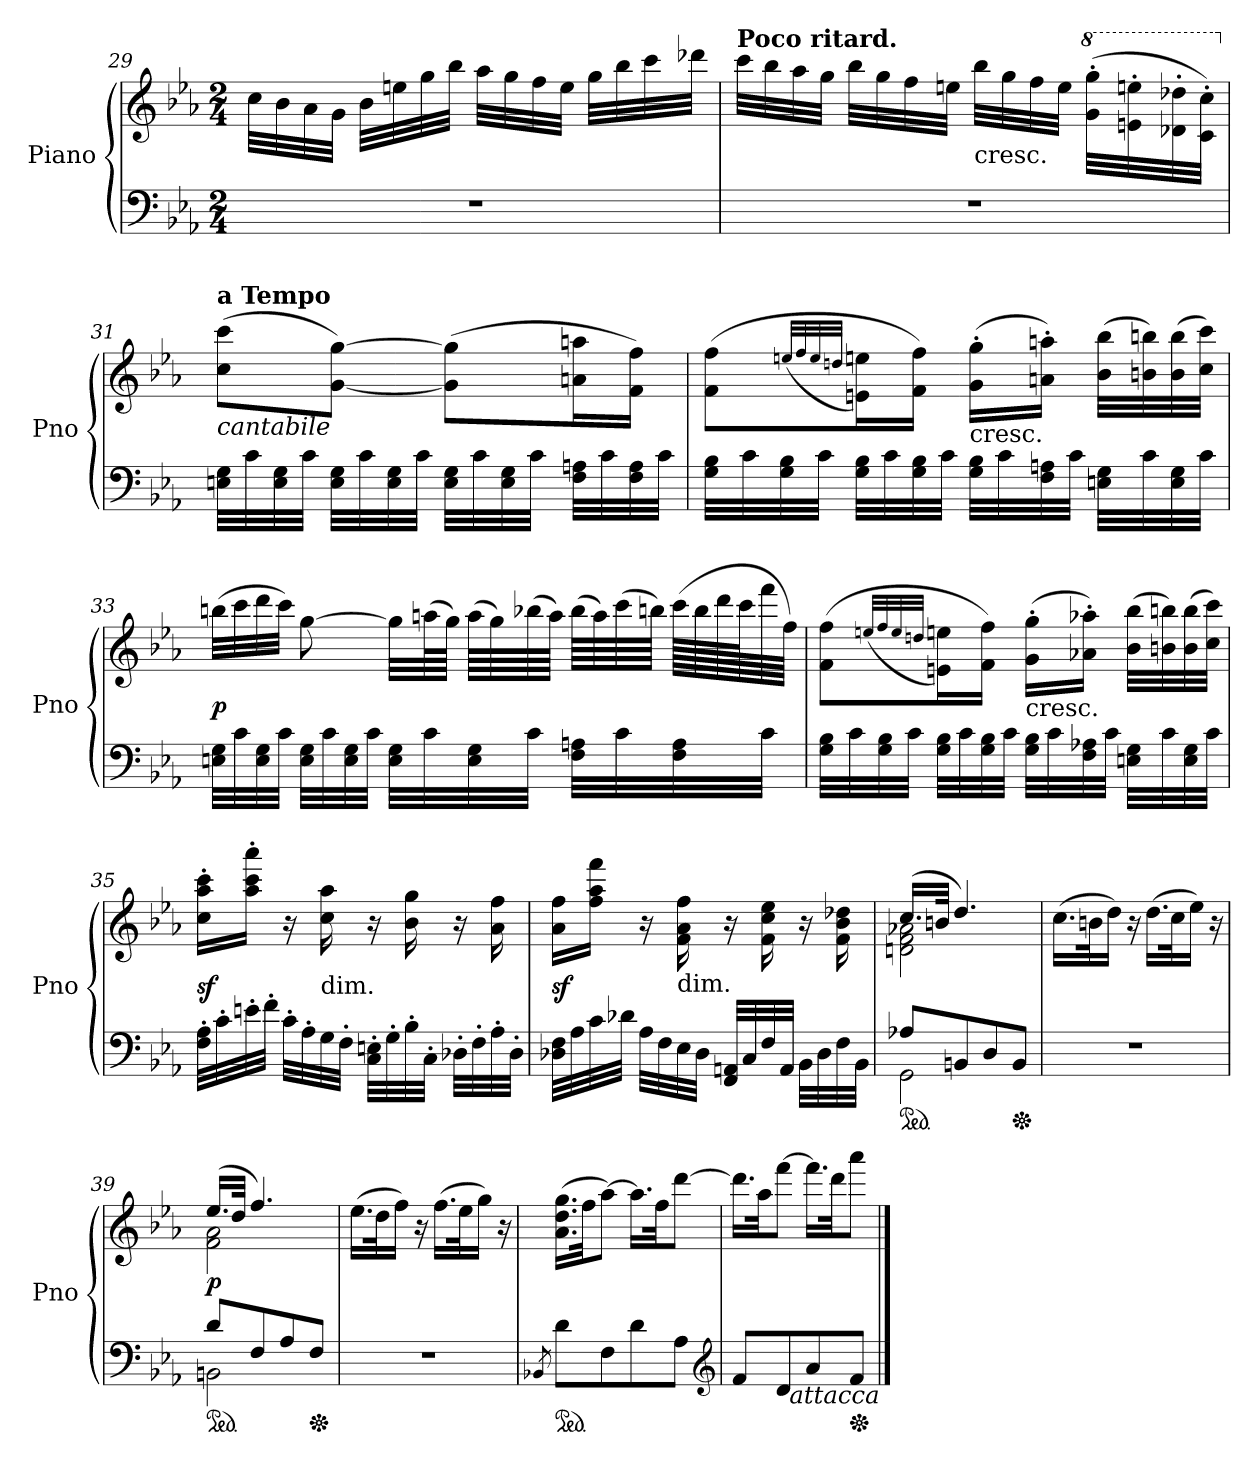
**kern	**kern	**dynam
*part1	*part1	*part1
*staff2	*staff1	*staff1/2
*I"Piano	*	*
*I'Pno	*	*
*clefF4	*clefG2	*
*k[b-e-a-]	*k[b-e-a-]	*
*c:	*c:	*
*M2/4	*M2/4	*
=29	=29	=29
2r	32cc\LLL	.
.	32b-\	.
.	32a-\	.
.	32g\JJJ	.
.	32b-LLL	.
.	32een	.
.	32gg	.
.	32bb-JJJ	.
.	32aa-LLL	.
.	32gg	.
.	32ff	.
.	32eeJJJ	.
.	32ggLLL	.
.	32bb-	.
.	32ccc	.
.	32ddd-XJJJ	.
=30	=30	=30
!	!LO:TX:a:B:t=Poco ritard.	!
2r	32cccLLL	.
.	32bb-	.
.	32aa-	.
.	32ggJJJ	.
.	32bb-LLL	.
.	32gg	.
.	32ff	.
.	32eenJJJ	.
!	!LO:TX:c:t=cresc.	!
.	32bb-LLL	.
.	32gg	.
.	32ff	.
.	32eeJJJ	.
*	*8va	*
.	(32gg'\ 32ggg'\LLL	.
.	32een'\ 32eeen'\	.
.	32dd-X'\ 32ddd-X'\	.
.	32cc'\ 32ccc'\JJJ)	.
=31	=31	=31
*	*X8va	*
!	!LO:TX:a:B:t=a Tempo	!
!	!LO:TX:b:i:t=cantabile	!
32En 32GLLL	(8cc 8cccL	.
32c	.	.
32E 32G	.	.
32cJJJ	.	.
32E 32GLLL	[8g [8ggJ)	.
32c	.	.
32E 32G	.	.
32cJJJ	.	.
32E 32GLLL	(8g] 8gg]L	.
32c	.	.
32E 32G	.	.
32cJJJ	.	.
32F 32AnLLL	16an 16aanL	.
32c	.	.
32F 32A	16f 16ffJJ)	.
32cJJJ	.	.
=32	=32	=32
32G 32B-LLL	(8f 8ffL	.
32c	.	.
32G 32B-	.	.
32cJJJ	.	.
.	(32qeenLLL	.
.	32qff	.
.	32qee	.
.	32qddnJJJ	.
32G 32B-LLL	16en 16eenL)	.
32c	.	.
32G 32B-	16f 16ffJJ)	.
32cJJJ	.	.
!	!LO:TX:c:t=cresc.	!
32G 32B-LLL	(16g' 16gg'LL	.
32c	.	.
32F 32An	16an' 16aan'JJ)	.
32cJJJ	.	.
32En 32GLLL	(32b- 32bb-LLL	.
32c	32bn 32bbn)	.
32E 32G	(32b 32bb	.
32cJJJ	32cc 32cccJJJ)	.
=33	=33	=33
32En 32GLLL	(32bbnLLL	p
32c	32ccc	.
32E 32G	32ddd	.
32cJJJ	32cccJJJ)	.
32E 32GLLL	[8gg	.
32c	.	.
32E 32G	.	.
32cJJJ	.	.
32E 32GLLL	32ggLLL]	.
32c	(64aanL	.
.	64ggJJJJ)	.
32E 32G	(64aaLLLL	.
.	64gg)	.
32cJJJ	(64bb-X	.
.	64aaJJJJ)	.
32F 32AnLLL	(64bb-LLLL	.
.	64aa)	.
32c	(64ccc	.
.	64bbnJJJJ)	.
32F 32A	(128cccLLLLL	.
.	128bb	.
.	128ddd	.
.	128cccJ	.
32cJJJ	64fff	.
.	64ffJJJJ)	.
=34	=34	=34
32G 32B-LLL	(8f 8ffL	.
32c	.	.
32G 32B-	.	.
32cJJJ	.	.
.	(>32qeenLLL	.
.	32qff	.
.	32qee	.
.	32qddnJJJ	.
32G 32B-LLL	16en 16eenL)	.
32c	.	.
32G 32B-	16f 16ffJJ)	.
32cJJJ	.	.
!	!LO:TX:c:t=cresc.	!
32G 32B-LLL	(16g' 16gg'LL	.
32c	.	.
32F 32A-X	16a-X' 16aa-X'JJ)	.
32cJJJ	.	.
32En 32GLLL	(32b- 32bb-LLL	.
32c	32bn 32bbn)	.
32E 32G	(32b 32bb	.
32cJJJ	32cc 32cccJJJ)	.
=35	=35	=35
32F' 32A-'LLL	16cc' 16aa-' 16ccc'LL	sf
32c'	.	.
32en'	16aa-' 16ccc' 16aaa-'JJ	.
32f'JJJ	.	.
32c'LLL	16r	.
32A-'	.	.
!	!LO:TX:c:t=dim.	!
32G	16cc 16aa-	.
32F'JJJ	.	.
32C' 32En'LLL	16r	.
32G'	.	.
32B-'	16b- 16gg	.
32C'JJJ	.	.
32D-X'LLL	16r	.
32F'	.	.
32A-'	16a- 16ff	.
32D-'JJJ	.	.
=36	=36	=36
32D-X 32FLLL	16a- 16ffLL	sf
32A-	.	.
32c	16ff 16aa- 16fffJJ	.
32d-XJJJ	.	.
32A-LLL	16r	.
32F	.	.
!	!LO:TX:c:t=dim.	!
32E-	16f 16a- 16ff	.
32D-JJJ	.	.
32FF 32AAnLLL	16r	.
32C	.	.
32F	16f 16cc 16ee-	.
32AAJJJ	.	.
32BB-LLL	16r	.
32D-	.	.
32F	16f\ 16b-\ 16dd-X\	.
32BB-JJJ	.	.
=37	=37	=37
*^	*^	*
*ped	*	*	*	*
8A-XL	2GG	(16.ccLL	2dn 2f 2a-X	.
.	.	32bnJJk	.	.
8BBn	.	4.dd)	.	.
8D	.	.	.	.
*Xped	*	*	*	*
8BBJ	.	.	.	.
*v	*v	*	*	*
*	*v	*v	*
=38	=38	=38
2r	(16.ccLL	.
.	32bnK	.
.	16ddJJ)	.
.	16r	.
.	(16.ddLL	.
.	32ccK	.
.	16ee-JJ)	.
.	16r	.
=39	=39	=39
*^	*^	*
*ped	*	*	*	*
8dL	2BBn	(16.ee-LL	2f 2a-	p
.	.	32ddJJk	.	.
8F	.	4.ff)	.	.
8A-	.	.	.	.
*Xped	*	*	*	*
8FJ	.	.	.	.
*v	*v	*	*	*
*	*v	*v	*
=40	=40	=40
2r	(16.ee-LL	.
.	32ddK	.
.	16ffJJ)	.
.	16r	.
.	(16.ffLL	.
.	32ee-K	.
.	16ggJJ)	.
.	16r	.
=41	=41	=41
8qBB-X	.	.
*ped	*	*
8dL	(16.a- 16.dd 16.ggLL	.
.	32ffJK	.
8F	[8aa-J)	.
8d	16.aa-LL]	.
.	32ffJK	.
8A-J	[8dddJ	.
*clefG2	*	*
=42	=42	=42
8fL	16.dddLL]	.
.	32aa-JK	.
8d	[8fffJ	.
8a-	16.fffLL]	.
.	32dddJK	.
*Xped	*	*
8fJ	8aaa-J	.
!LO:TX:b:i:rj:t=attacca	!	!
==	==	==
*-	*-	*-
